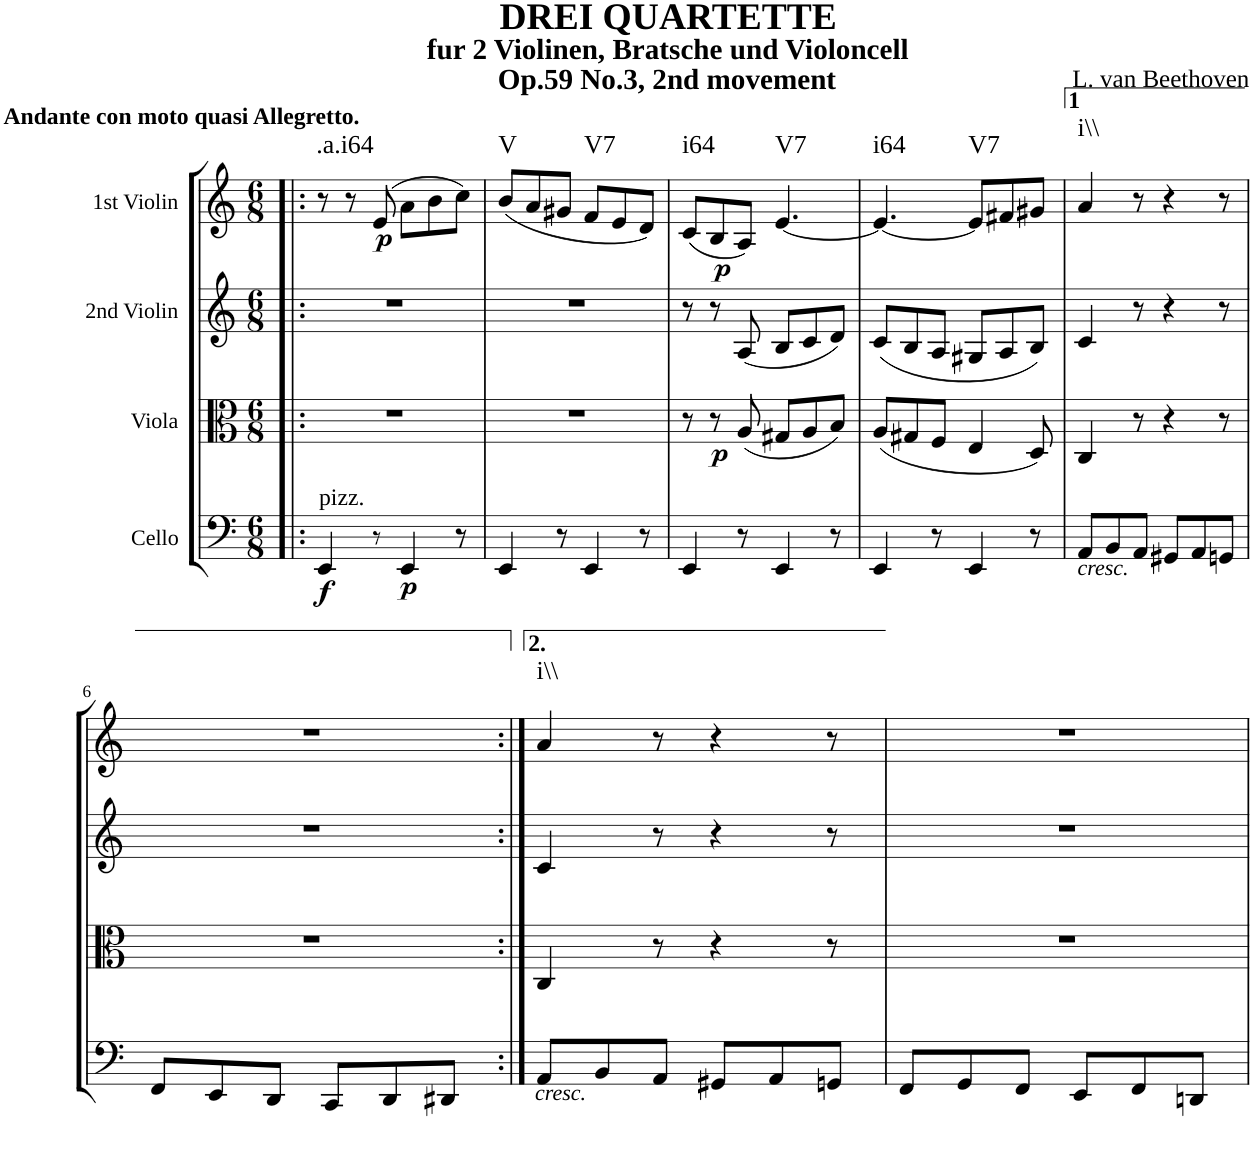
**kern	**dynam	**kern	**dynam	**kern	**dynam	**kern	**dynam	**harte
*part4	*part4	*part3	*part3	*part2	*part2	*part1	*part1	*part1
*staff4	*staff4	*staff3	*staff3	*staff2	*staff2	*staff1	*staff1	*
*I"Cello	*	*I"Viola	*	*I"2nd Violin	*	*I"1st Violin	*	*
*	*	*I'Vla	*	*I'Vln	*	*I'Vln	*	*
*clefF4	*	*clefC3	*	*clefG2	*	*clefG2	*	*
*k[]	*	*k[]	*	*k[]	*	*k[]	*	*
*M6/8	*	*M6/8	*	*M6/8	*	*M6/8	*	*
=1!|:	=1!|:	=1!|:	=1!|:	=1!|:	=1!|:	=1!|:	=1!|:	=1!|:
!	!	!	!	!	!	!LO:TX:a:B:t=Andante con moto quasi Allegretto.	!	!
!LO:TX:a:t=pizz.	!	!	!	!	!	!	!	!
!	!LO:DY:b	!	!	!	!	!	!	!LO:H:kt=.a.i64
4EE/	f	2.r	.	2.r	.	8r	.	N
.	.	.	.	.	.	8r	.	.
!	!	!	!	!	!	!	!LO:DY:b	!
8r	.	.	.	.	.	(8e/	p	.
!	!LO:DY:b	!	!	!	!	!	!	!
4EE/	p	.	.	.	.	8a\L	.	.
.	.	.	.	.	.	8b\	.	.
8r	.	.	.	.	.	8cc\J)	.	.
=2	=2	=2	=2	=2	=2	=2	=2	=2
!	!	!	!	!	!	!	!	!LO:H:kt=V
4EE/	.	2.r	.	2.r	.	(8b/L	.	N
.	.	.	.	.	.	8a/	.	.
8r	.	.	.	.	.	8g#X/J	.	.
!	!	!	!	!	!	!	!	!LO:H:kt=V7
4EE/	.	.	.	.	.	8f/L	.	N
.	.	.	.	.	.	8e/	.	.
8r	.	.	.	.	.	8d/J)	.	.
=3	=3	=3	=3	=3	=3	=3	=3	=3
!	!	!	!	!	!	!	!	!LO:H:kt=i64
4EE/	.	8r	.	8r	.	(8c/L	.	N
!	!	!	!LO:DY:b	!	!LO:DY:a	!	!	!
.	.	8r	p	8r	p	8B/	.	.
8r	.	(8A/	.	(8A/	.	8A/J)	.	.
!	!	!	!	!	!	!	!	!LO:H:kt=V7
4EE/	.	8G#X/L	.	8B/L	.	[4.e/	.	N
.	.	8A/	.	8c/	.	.	.	.
8r	.	8B/J)	.	8d/J)	.	.	.	.
=4	=4	=4	=4	=4	=4	=4	=4	=4
!	!	!	!	!	!	!	!	!LO:H:kt=i64
4EE/	.	(8A/L	.	(8c/L	.	4.e/_	.	N
.	.	8G#X/	.	8B/	.	.	.	.
8r	.	8F/J	.	8A/J	.	.	.	.
!	!	!	!	!	!	!	!	!LO:H:kt=V7
4EE/	.	4E/	.	8G#X/L	.	8e/L]	.	N
.	.	.	.	8A/	.	8f#X/	.	.
8r	.	8D/)	.	8B/J)	.	8g#X/J	.	.
=5	=5	=5	=5	=5	=5	=5	=5	=5
!LO:TX:b:i:t=cresc.	!	!	!	!	!	!	!	!LO:H:kt=i\\
8AA/L	.	4C/	.	4c/	.	4a/	.	N
8BB/	.	.	.	.	.	.	.	.
8AA/J	.	8r	.	8r	.	8r	.	.
8GG#X/L	.	4r	.	4r	.	4r	.	.
8AA/	.	.	.	.	.	.	.	.
8GGn/J	.	8r	.	8r	.	8r	.	.
!!LO:LB:g=z
=6	=6	=6	=6	=6	=6	=6	=6	=6
8FF/L	.	2.r	.	2.r	.	2.r	.	.
8EE/	.	.	.	.	.	.	.	.
8DD/J	.	.	.	.	.	.	.	.
8CC/L	.	.	.	.	.	.	.	.
8DD/	.	.	.	.	.	.	.	.
8DD#X/J	.	.	.	.	.	.	.	.
=7:|!	=7:|!	=7:|!	=7:|!	=7:|!	=7:|!	=7:|!	=7:|!	=7:|!
!LO:TX:b:i:t=cresc.	!	!	!	!	!	!	!	!LO:H:kt=i\\
8AA/L	.	4C/	.	4c/	.	4a/	.	N
8BB/	.	.	.	.	.	.	.	.
8AA/J	.	8r	.	8r	.	8r	.	.
8GG#X/L	.	4r	.	4r	.	4r	.	.
8AA/	.	.	.	.	.	.	.	.
8GGn/J	.	8r	.	8r	.	8r	.	.
=8	=8	=8	=8	=8	=8	=8	=8	=8
8FF/L	.	2.r	.	2.r	.	2.r	.	.
8GG/	.	.	.	.	.	.	.	.
8FF/J	.	.	.	.	.	.	.	.
8EE/L	.	.	.	.	.	.	.	.
8FF/	.	.	.	.	.	.	.	.
8DDn/J	.	.	.	.	.	.	.	.
=	=	=	=	=	=	=	=	=
*-	*-	*-	*-	*-	*-	*-	*-	*-
